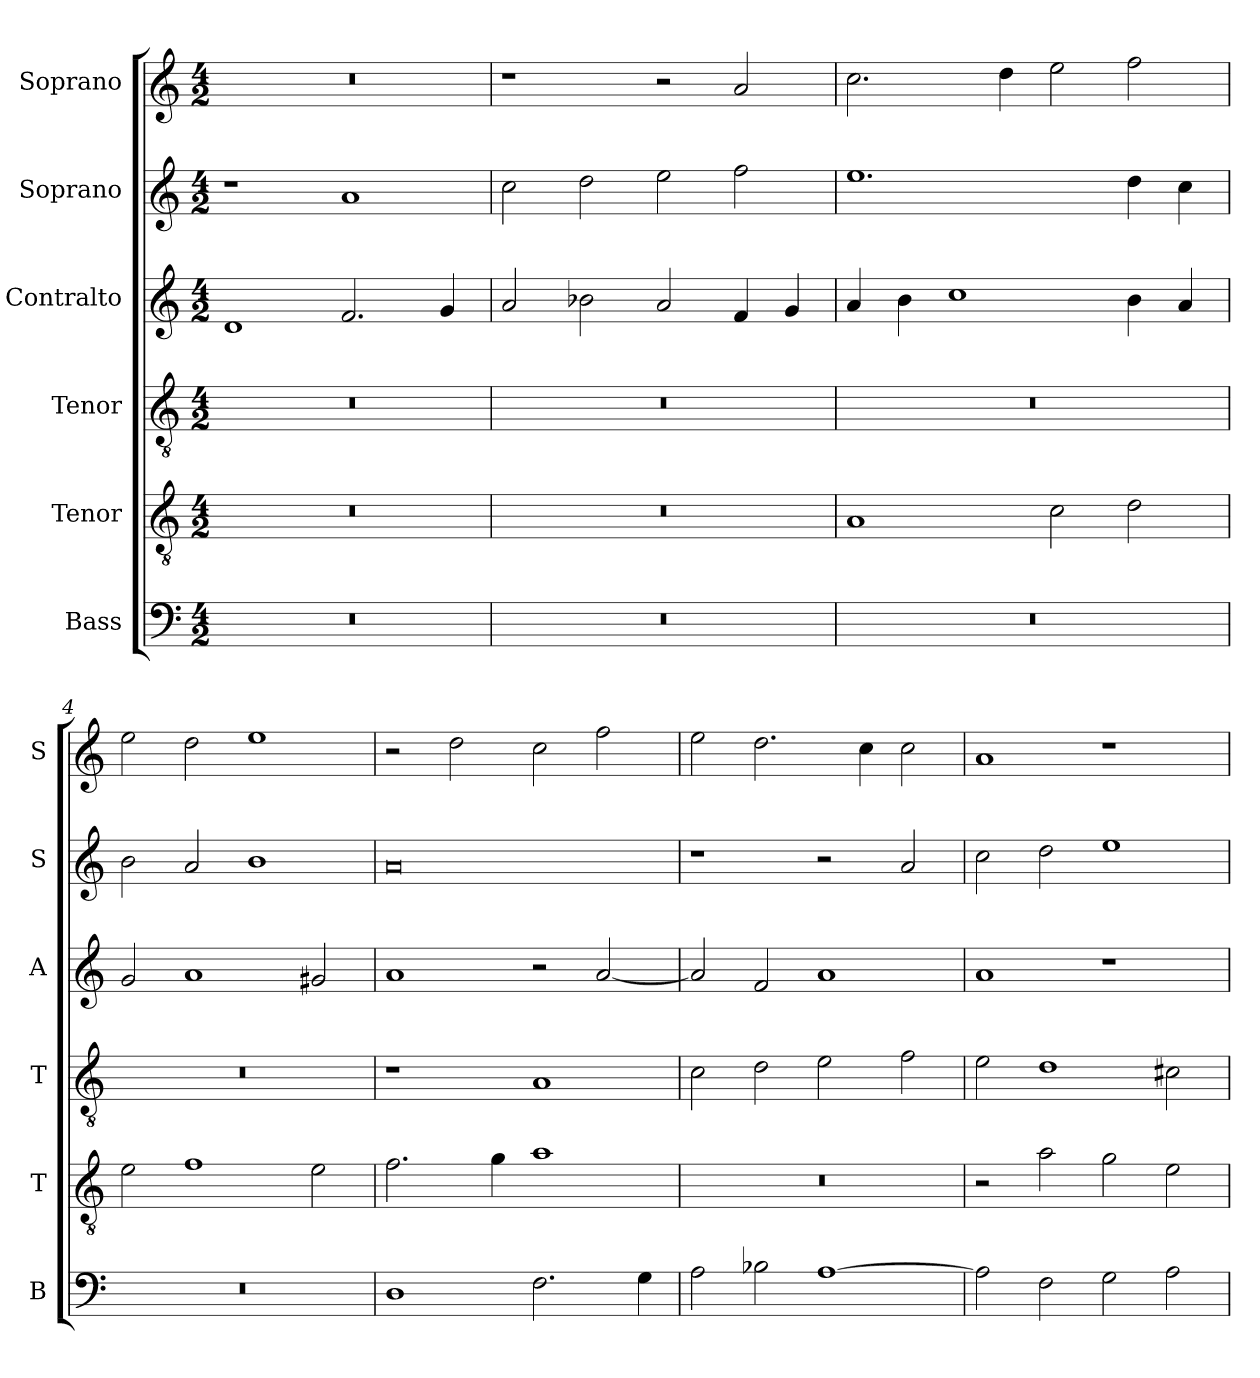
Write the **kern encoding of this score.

**kern	**kern	**kern	**kern	**kern	**kern
*part6	*part5	*part4	*part3	*part2	*part1
*staff6	*staff5	*staff4	*staff3	*staff2	*staff1
*I"Bass	*I"Tenor	*I"Tenor	*I"Contralto	*I"Soprano	*I"Soprano
*I'B	*I'T	*I'T	*I'A	*I'S	*I'S
*clefF4	*clefGv2	*clefGv2	*clefG2	*clefG2	*clefG2
*k[]	*k[]	*k[]	*k[]	*k[]	*k[]
*A:aeo	*A:aeo	*A:aeo	*A:aeo	*A:aeo	*A:aeo
*M4/2	*M4/2	*M4/2	*M4/2	*M4/2	*M4/2
=1	=1	=1	=1	=1	=1
0r	0r	0r	1d	1r	0r
.	.	.	2.f	1a	.
.	.	.	4g	.	.
=2	=2	=2	=2	=2	=2
0r	0r	0r	2a	2cc	1r
.	.	.	2b-X	2dd	.
.	.	.	2a	2ee	2r
.	.	.	4f	2ff	2a
.	.	.	4g	.	.
=3	=3	=3	=3	=3	=3
0r	1A	0r	4a	1.ee	2.cc
.	.	.	4b	.	.
.	.	.	1cc	.	.
.	.	.	.	.	4dd
.	2c	.	.	.	2ee
.	2d	.	4b	4dd	2ff
.	.	.	4a	4cc	.
=4	=4	=4	=4	=4	=4
0r	2e	0r	2g	2b	2ee
.	1f	.	1a	2a	2dd
.	.	.	.	1b	1ee
.	2e	.	2g#X	.	.
=5	=5	=5	=5	=5	=5
1D	2.f	1r	1a	0a	2r
.	.	.	.	.	2dd
.	4g	.	.	.	.
2.F	1a	1A	2r	.	2cc
.	.	.	[2a	.	2ff
4G	.	.	.	.	.
=6	=6	=6	=6	=6	=6
2A	0r	2c	2a]	1r	2ee
2B-X	.	2d	2f	.	2.dd
[1A	.	2e	1a	2r	.
.	.	.	.	.	4cc
.	.	2f	.	2a	2cc
=7	=7	=7	=7	=7	=7
2A]	2r	2e	1a	2cc	1a
2F	2a	1d	.	2dd	.
2G	2g	.	1r	1ee	1r
2A	2e	2c#X	.	.	.
=	=	=	=	=	=
*-	*-	*-	*-	*-	*-
